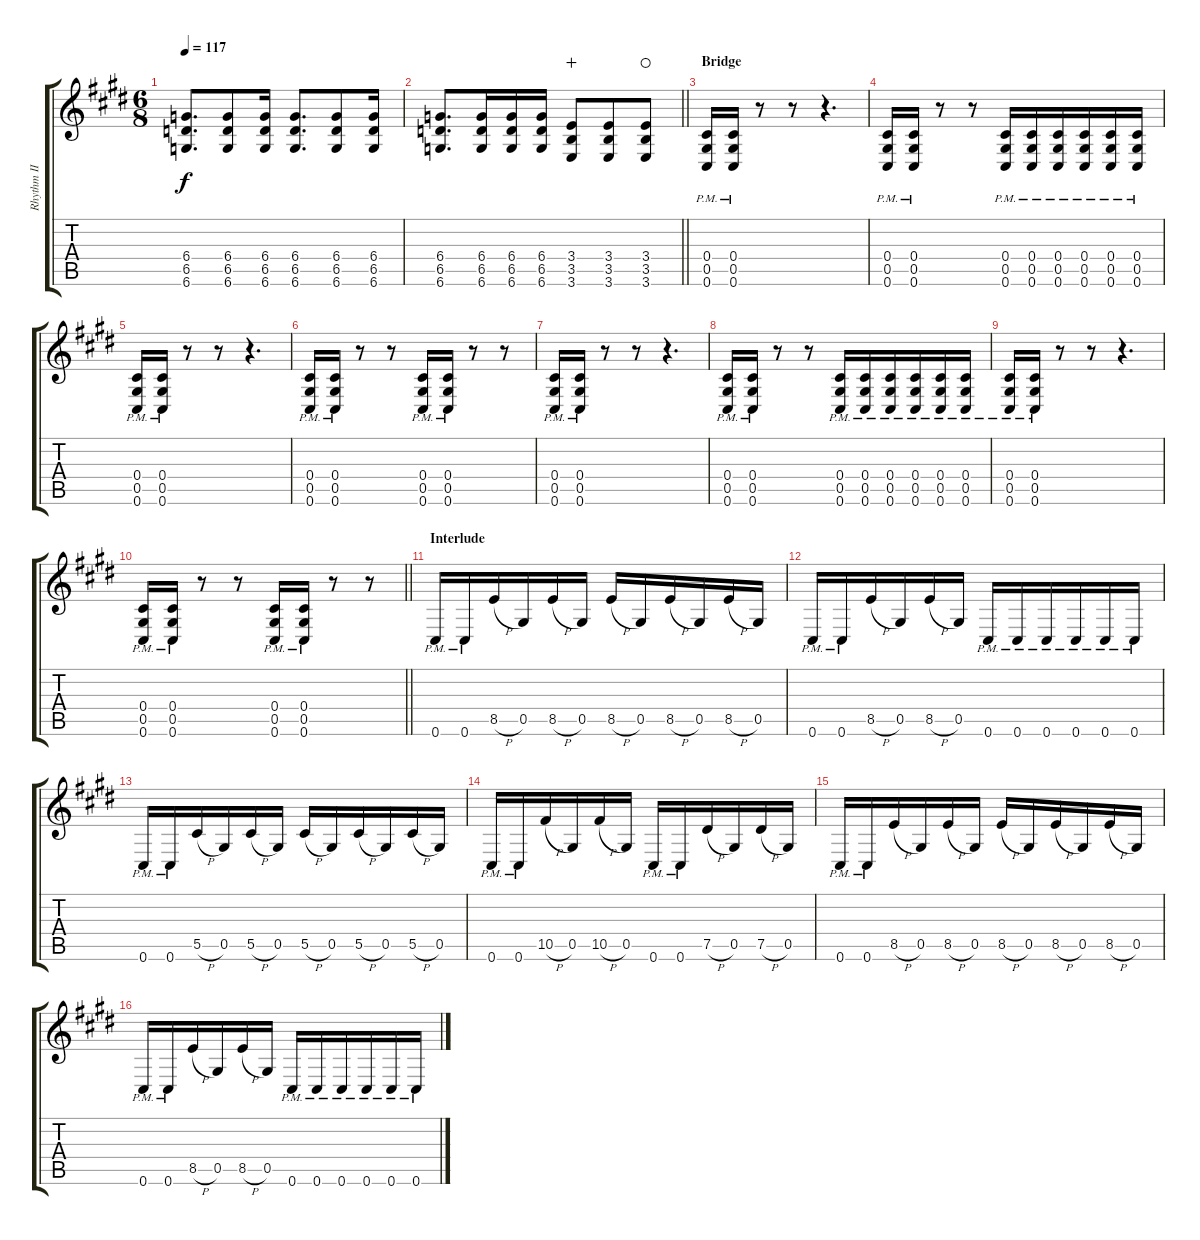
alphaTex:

\track ("Rhythm II" "Rhythm II") {instrument distortionguitar}
\staff {score tabs}
\tuning (Eb4 Bb3 Gb3 Db3 Ab2 Db2) {hide}
\ts (6 8)
\tempo 117
\clef g2
\ks c#minor
(6.4 6.5 6.6).8{d dy f} (6.4 6.5 6.6).8 (6.4 6.5 6.6).16 (6.4 6.5 6.6).8{d} (6.4 6.5 6.6).8 (6.4 6.5 6.6).16 |
\barLineRight lightlight
(6.4 6.5 6.6).8{d} (6.4 6.5 6.6).16 (6.4 6.5 6.6).16 (6.4 6.5 6.6).16 (3.4 3.5 3.6).8{wahc} (3.4 3.5 3.6).8 (3.4 3.5 3.6).8{waho} |
\section ("" "Bridge")
(0.4{pm} 0.5{pm} 0.6{pm}).16 (0.4{pm} 0.5{pm} 0.6{pm}).16 r.8 r.8 r.4{d} |
(0.4{pm} 0.5{pm} 0.6{pm}).16 (0.4{pm} 0.5{pm} 0.6{pm}).16 r.8 r.8 (0.4{pm} 0.5{pm} 0.6{pm}).16 (0.4{pm} 0.5{pm} 0.6{pm}).16 (0.4{pm} 0.5{pm} 0.6{pm}).16 (0.4{pm} 0.5{pm} 0.6{pm}).16 (0.4{pm} 0.5{pm} 0.6{pm}).16 (0.4{pm} 0.5{pm} 0.6{pm}).16 |
(0.4{pm} 0.5{pm} 0.6{pm}).16 (0.4{pm} 0.5{pm} 0.6{pm}).16 r.8 r.8 r.4{d} |
(0.4{pm} 0.5{pm} 0.6{pm}).16 (0.4{pm} 0.5{pm} 0.6{pm}).16 r.8 r.8 (0.4{pm} 0.5{pm} 0.6{pm}).16 (0.4{pm} 0.5{pm} 0.6{pm}).16 r.8 r.8 |
(0.4{pm} 0.5{pm} 0.6{pm}).16 (0.4{pm} 0.5{pm} 0.6{pm}).16 r.8 r.8 r.4{d} |
(0.4{pm} 0.5{pm} 0.6{pm}).16 (0.4{pm} 0.5{pm} 0.6{pm}).16 r.8 r.8 (0.4{pm} 0.5{pm} 0.6{pm}).16 (0.4{pm} 0.5{pm} 0.6{pm}).16 (0.4{pm} 0.5{pm} 0.6{pm}).16 (0.4{pm} 0.5{pm} 0.6{pm}).16 (0.4{pm} 0.5{pm} 0.6{pm}).16 (0.4{pm} 0.5{pm} 0.6{pm}).16 |
(0.4{pm} 0.5{pm} 0.6{pm}).16 (0.4{pm} 0.5{pm} 0.6{pm}).16 r.8 r.8 r.4{d} |
\barLineRight lightlight
(0.4{pm} 0.5{pm} 0.6{pm}).16 (0.4{pm} 0.5{pm} 0.6{pm}).16 r.8 r.8 (0.4{pm} 0.5{pm} 0.6{pm}).16 (0.4{pm} 0.5{pm} 0.6{pm}).16 r.8 r.8 |
\section ("" "Interlude")
0.6{pm}.16 0.6{pm}.16 8.5{h}.16 0.5.16 8.5{h}.16 0.5.16 8.5{h}.16 0.5.16 8.5{h}.16 0.5.16 8.5{h}.16 0.5.16 |
0.6{pm}.16 0.6{pm}.16 8.5{h}.16 0.5.16 8.5{h}.16 0.5.16 0.6{pm}.16 0.6{pm}.16 0.6{pm}.16 0.6{pm}.16 0.6{pm}.16 0.6{pm}.16 |
0.6{pm}.16 0.6{pm}.16 5.5{h}.16 0.5.16 5.5{h}.16 0.5.16 5.5{h}.16 0.5.16 5.5{h}.16 0.5.16 5.5{h}.16 0.5.16 |
0.6{pm}.16 0.6{pm}.16 10.5{h}.16 0.5.16 10.5{h}.16 0.5.16 0.6{pm}.16 0.6{pm}.16 7.5{h}.16 0.5.16 7.5{h}.16 0.5.16 |
0.6{pm}.16 0.6{pm}.16 8.5{h}.16 0.5.16 8.5{h}.16 0.5.16 8.5{h}.16 0.5.16 8.5{h}.16 0.5.16 8.5{h}.16 0.5.16 |
0.6{pm}.16 0.6{pm}.16 8.5{h}.16 0.5.16 8.5{h}.16 0.5.16 0.6{pm}.16 0.6{pm}.16 0.6{pm}.16 0.6{pm}.16 0.6{pm}.16 0.6{pm}.16
